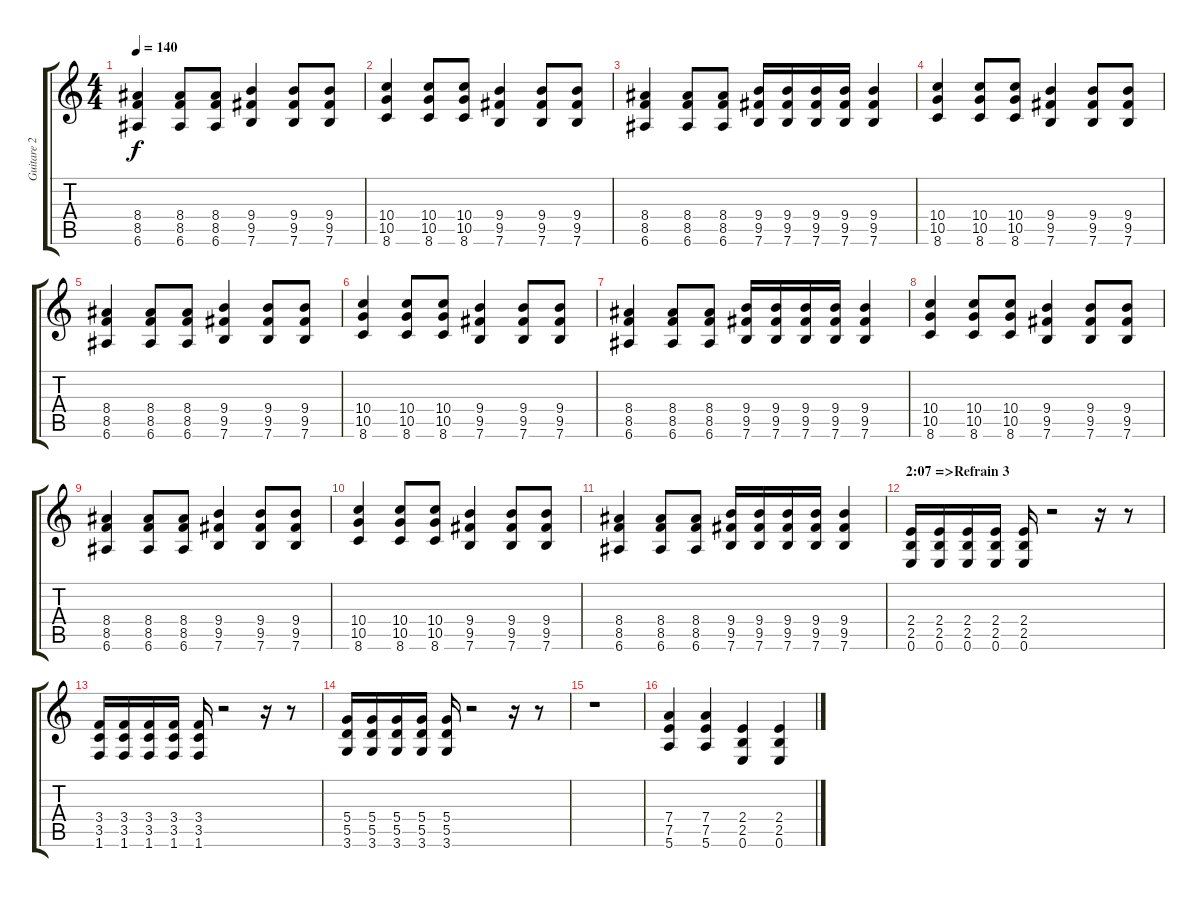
\track ("Guitare 2" "Guitare 2") {instrument overdrivenguitar}
\staff {score tabs}
\tuning (E4 B3 G3 D3 A2 E2) {hide}
\ts (4 4)
\tempo 140
\clef g2
\ks c
(8.4 8.5 6.6).4{dy f} (8.4 8.5 6.6).8 (8.4 8.5 6.6).8 (9.4 9.5 7.6).4 (9.4 9.5 7.6).8 (9.4 9.5 7.6).8 |
(10.4 10.5 8.6).4 (10.4 10.5 8.6).8 (10.4 10.5 8.6).8 (9.4 9.5 7.6).4 (9.4 9.5 7.6).8 (9.4 9.5 7.6).8 |
(8.4 8.5 6.6).4 (8.4 8.5 6.6).8 (8.4 8.5 6.6).8 (9.4 9.5 7.6).16 (9.4 9.5 7.6).16 (9.4 9.5 7.6).16 (9.4 9.5 7.6).16 (9.4 9.5 7.6).4 |
(10.4 10.5 8.6).4 (10.4 10.5 8.6).8 (10.4 10.5 8.6).8 (9.4 9.5 7.6).4 (9.4 9.5 7.6).8 (9.4 9.5 7.6).8 |
(8.4 8.5 6.6).4 (8.4 8.5 6.6).8 (8.4 8.5 6.6).8 (9.4 9.5 7.6).4 (9.4 9.5 7.6).8 (9.4 9.5 7.6).8 |
(10.4 10.5 8.6).4 (10.4 10.5 8.6).8 (10.4 10.5 8.6).8 (9.4 9.5 7.6).4 (9.4 9.5 7.6).8 (9.4 9.5 7.6).8 |
(8.4 8.5 6.6).4 (8.4 8.5 6.6).8 (8.4 8.5 6.6).8 (9.4 9.5 7.6).16 (9.4 9.5 7.6).16 (9.4 9.5 7.6).16 (9.4 9.5 7.6).16 (9.4 9.5 7.6).4 |
(10.4 10.5 8.6).4 (10.4 10.5 8.6).8 (10.4 10.5 8.6).8 (9.4 9.5 7.6).4 (9.4 9.5 7.6).8 (9.4 9.5 7.6).8 |
(8.4 8.5 6.6).4 (8.4 8.5 6.6).8 (8.4 8.5 6.6).8 (9.4 9.5 7.6).4 (9.4 9.5 7.6).8 (9.4 9.5 7.6).8 |
(10.4 10.5 8.6).4 (10.4 10.5 8.6).8 (10.4 10.5 8.6).8 (9.4 9.5 7.6).4 (9.4 9.5 7.6).8 (9.4 9.5 7.6).8 |
(8.4 8.5 6.6).4 (8.4 8.5 6.6).8 (8.4 8.5 6.6).8 (9.4 9.5 7.6).16 (9.4 9.5 7.6).16 (9.4 9.5 7.6).16 (9.4 9.5 7.6).16 (9.4 9.5 7.6).4 |
\section ("" "2:07 =>Refrain 3")
(2.4 2.5 0.6).16 (2.4 2.5 0.6).16 (2.4 2.5 0.6).16 (2.4 2.5 0.6).16 (2.4 2.5 0.6).16 r.2 r.16 r.8 |
(3.4 3.5 1.6).16 (3.4 3.5 1.6).16 (3.4 3.5 1.6).16 (3.4 3.5 1.6).16 (3.4 3.5 1.6).16 r.2 r.16 r.8 |
(5.4 5.5 3.6).16 (5.4 5.5 3.6).16 (5.4 5.5 3.6).16 (5.4 5.5 3.6).16 (5.4 5.5 3.6).16 r.2 r.16 r.8 |
r.1 |
(7.4 7.5 5.6).4 (7.4 7.5 5.6).4 (2.4 2.5 0.6).4 (2.4 2.5 0.6).4
